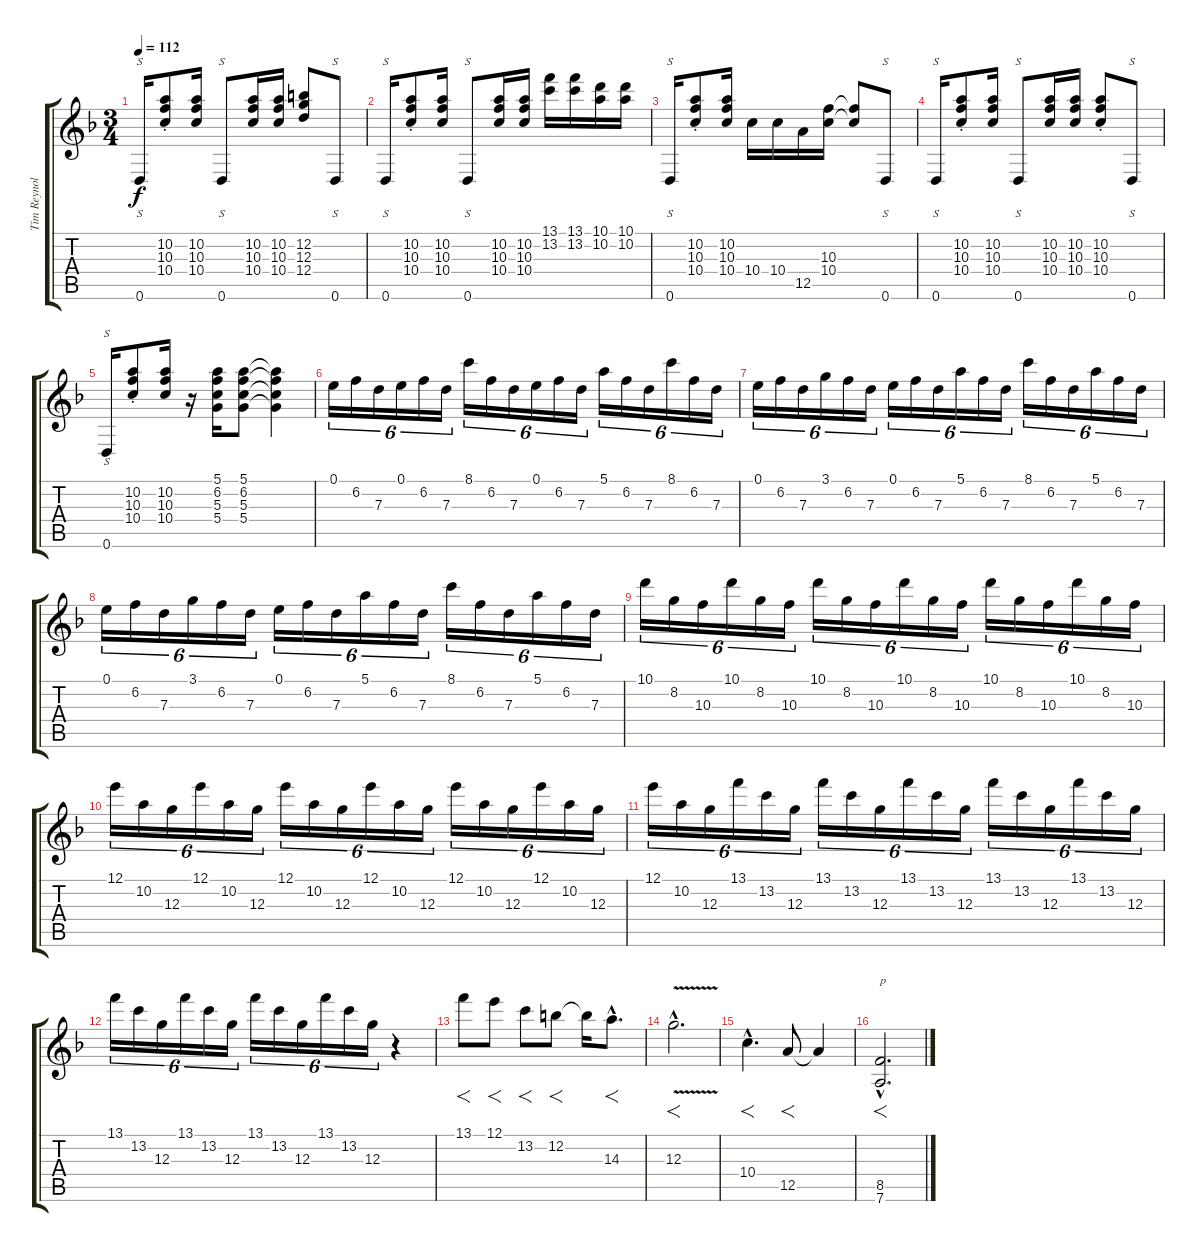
\track ("Tim Reynolds" "Tim Reynol") {instrument acousticguitarsteel}
\staff {score tabs}
\tuning (E4 B3 G3 D3 A2 D2) {hide}
\ts (3 4)
\tempo 112
\clef g2
\ks dminor
0.6.16{s dy f} (10.2{st} 10.3{st} 10.4{st}).8 (10.2 10.3 10.4).16 0.6.8{s} (10.2 10.3 10.4).16 (10.2 10.3 10.4).16 (12.2 12.3 12.4).8 0.6.8{s} |
0.6.16{s} (10.2{st} 10.3{st} 10.4{st}).8 (10.2 10.3 10.4).16 0.6.8{s} (10.2 10.3 10.4).16 (10.2 10.3 10.4).16 (13.1 13.2).16 (13.1 13.2).16 (10.1 10.2).16 (10.1 10.2).16 |
0.6.16{s} (10.2{st} 10.3{st} 10.4{st}).8 (10.2 10.3 10.4).16 10.4.16 10.4.16 12.5.16 (10.3 10.4).16 (10.3{t} 10.4{t}).8 0.6.8{s} |
0.6.16{s} (10.2{st} 10.3{st} 10.4{st}).8 (10.2 10.3 10.4).16 0.6.8{s} (10.2 10.3 10.4).16 (10.2 10.3 10.4).16 (10.2{st} 10.3{st} 10.4{st}).8 0.6.8{s} |
0.6.16{s} (10.2{st} 10.3{st} 10.4{st}).8 (10.2 10.3 10.4).16 r.16 (5.1 6.2 5.3 5.4).16 (5.1 6.2 5.3 5.4).8 (5.1{t} 6.2{t} 5.3{t} 5.4{t}).4 |
0.1.16{tu (6 4)} 6.2.16{tu (6 4)} 7.3.16{tu (6 4)} 0.1.16{tu (6 4)} 6.2.16{tu (6 4)} 7.3.16{tu (6 4)} 8.1.16{tu (6 4)} 6.2.16{tu (6 4)} 7.3.16{tu (6 4)} 0.1.16{tu (6 4)} 6.2.16{tu (6 4)} 7.3.16{tu (6 4)} 5.1.16{tu (6 4)} 6.2.16{tu (6 4)} 7.3.16{tu (6 4)} 8.1.16{tu (6 4)} 6.2.16{tu (6 4)} 7.3.16{tu (6 4)} |
0.1.16{tu (6 4)} 6.2.16{tu (6 4)} 7.3.16{tu (6 4)} 3.1.16{tu (6 4)} 6.2.16{tu (6 4)} 7.3.16{tu (6 4)} 0.1.16{tu (6 4)} 6.2.16{tu (6 4)} 7.3.16{tu (6 4)} 5.1.16{tu (6 4)} 6.2.16{tu (6 4)} 7.3.16{tu (6 4)} 8.1.16{tu (6 4)} 6.2.16{tu (6 4)} 7.3.16{tu (6 4)} 5.1.16{tu (6 4)} 6.2.16{tu (6 4)} 7.3.16{tu (6 4)} |
0.1.16{tu (6 4)} 6.2.16{tu (6 4)} 7.3.16{tu (6 4)} 3.1.16{tu (6 4)} 6.2.16{tu (6 4)} 7.3.16{tu (6 4)} 0.1.16{tu (6 4)} 6.2.16{tu (6 4)} 7.3.16{tu (6 4)} 5.1.16{tu (6 4)} 6.2.16{tu (6 4)} 7.3.16{tu (6 4)} 8.1.16{tu (6 4)} 6.2.16{tu (6 4)} 7.3.16{tu (6 4)} 5.1.16{tu (6 4)} 6.2.16{tu (6 4)} 7.3.16{tu (6 4)} |
10.1.16{tu (6 4)} 8.2.16{tu (6 4)} 10.3.16{tu (6 4)} 10.1.16{tu (6 4)} 8.2.16{tu (6 4)} 10.3.16{tu (6 4)} 10.1.16{tu (6 4)} 8.2.16{tu (6 4)} 10.3.16{tu (6 4)} 10.1.16{tu (6 4)} 8.2.16{tu (6 4)} 10.3.16{tu (6 4)} 10.1.16{tu (6 4)} 8.2.16{tu (6 4)} 10.3.16{tu (6 4)} 10.1.16{tu (6 4)} 8.2.16{tu (6 4)} 10.3.16{tu (6 4)} |
12.1.16{tu (6 4)} 10.2.16{tu (6 4)} 12.3.16{tu (6 4)} 12.1.16{tu (6 4)} 10.2.16{tu (6 4)} 12.3.16{tu (6 4)} 12.1.16{tu (6 4)} 10.2.16{tu (6 4)} 12.3.16{tu (6 4)} 12.1.16{tu (6 4)} 10.2.16{tu (6 4)} 12.3.16{tu (6 4)} 12.1.16{tu (6 4)} 10.2.16{tu (6 4)} 12.3.16{tu (6 4)} 12.1.16{tu (6 4)} 10.2.16{tu (6 4)} 12.3.16{tu (6 4)} |
12.1.16{tu (6 4)} 10.2.16{tu (6 4)} 12.3.16{tu (6 4)} 13.1.16{tu (6 4)} 13.2.16{tu (6 4)} 12.3.16{tu (6 4)} 13.1.16{tu (6 4)} 13.2.16{tu (6 4)} 12.3.16{tu (6 4)} 13.1.16{tu (6 4)} 13.2.16{tu (6 4)} 12.3.16{tu (6 4)} 13.1.16{tu (6 4)} 13.2.16{tu (6 4)} 12.3.16{tu (6 4)} 13.1.16{tu (6 4)} 13.2.16{tu (6 4)} 12.3.16{tu (6 4)} |
13.1.16{tu (6 4)} 13.2.16{tu (6 4)} 12.3.16{tu (6 4)} 13.1.16{tu (6 4)} 13.2.16{tu (6 4)} 12.3.16{tu (6 4)} 13.1.16{tu (6 4)} 13.2.16{tu (6 4)} 12.3.16{tu (6 4)} 13.1.16{tu (6 4)} 13.2.16{tu (6 4)} 12.3.16{tu (6 4)} r.4 |
13.1.8{f} 12.1.8{f} 13.2.8{f} 12.2.8{f} 12.2{t}.16 14.3{hac}.8{f d} |
12.3{v hac}.2{f d} |
10.4{hac}.4{f d} 12.5.8{f} 12.5{t}.4 |
(8.5{hac} 7.6{hac}).2{f d txt "p"}
